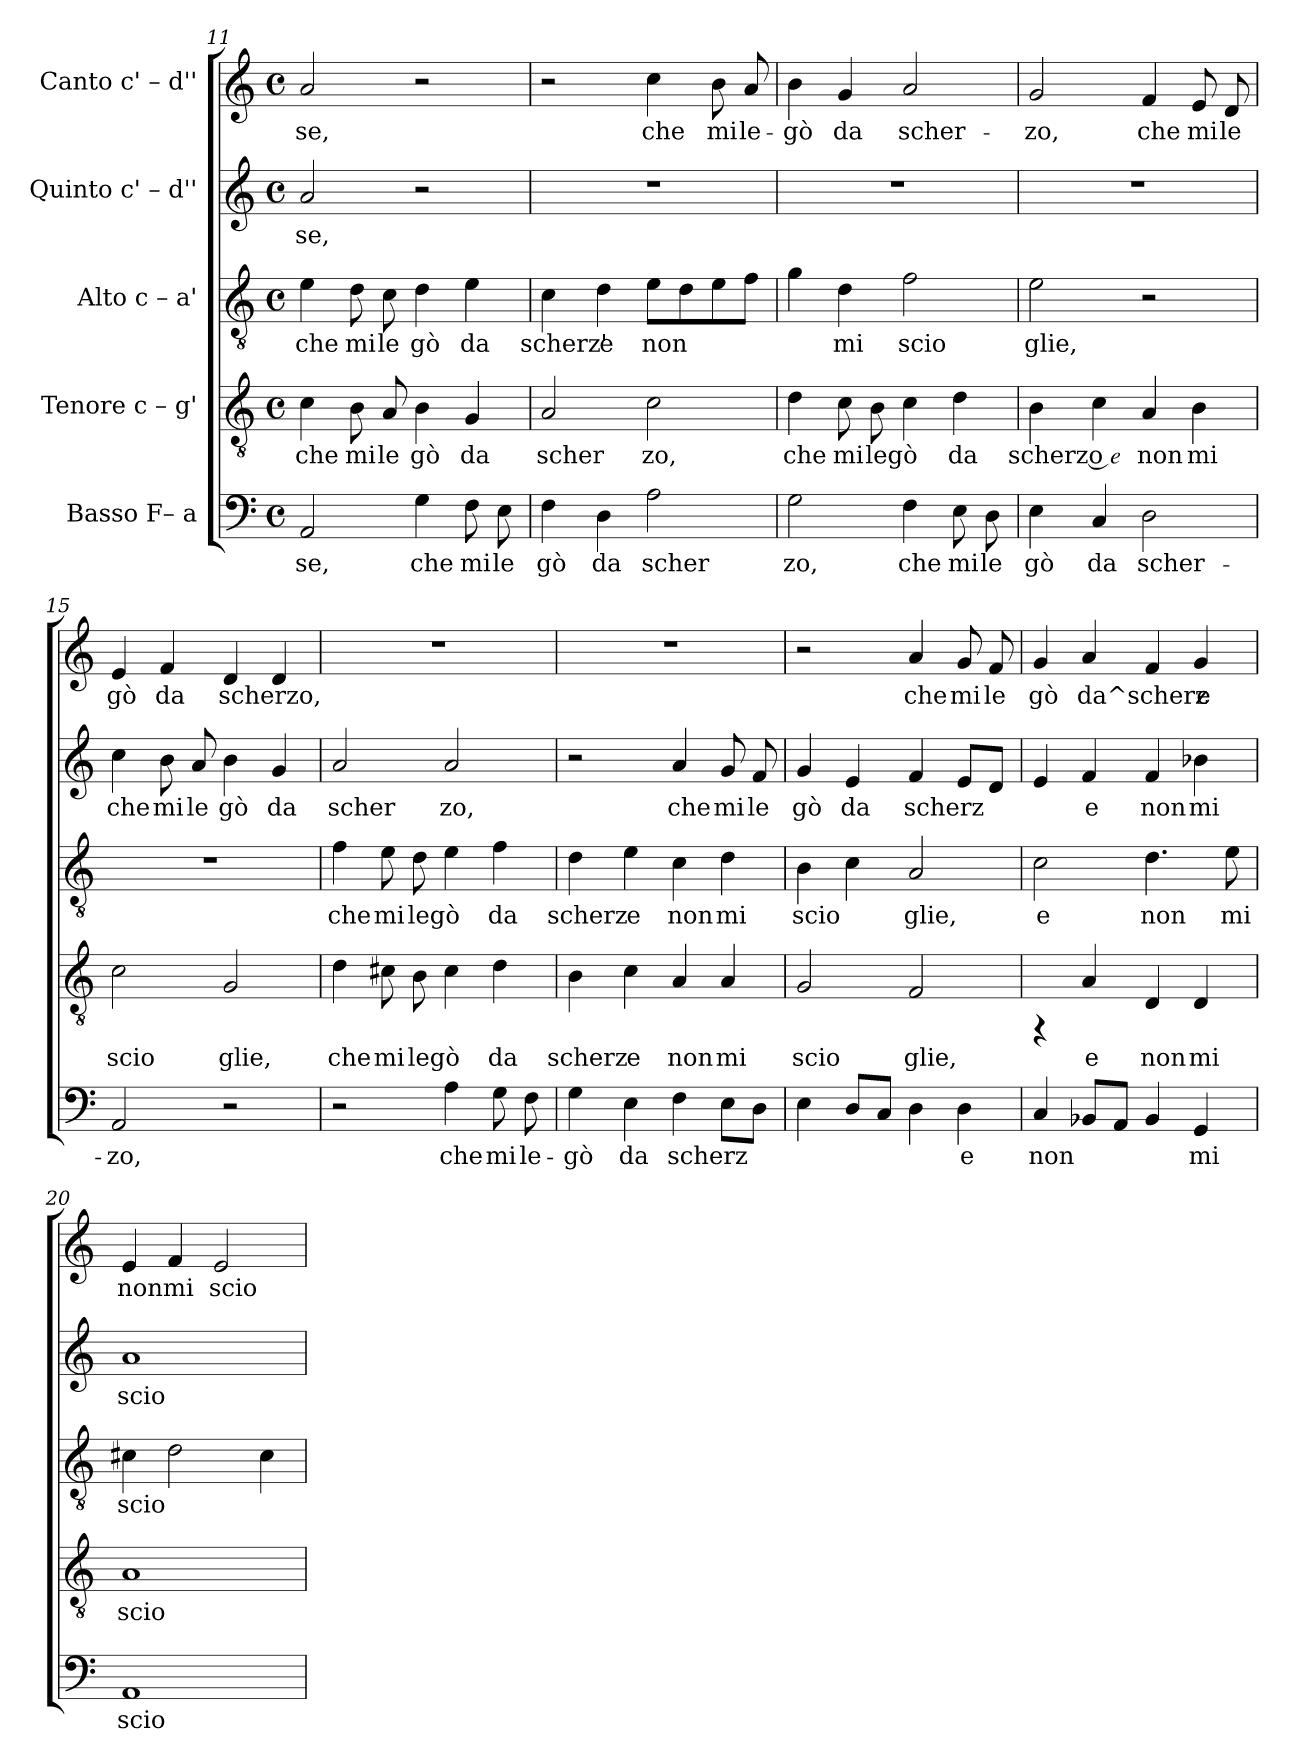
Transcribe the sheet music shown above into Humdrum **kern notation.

**kern	**text	**kern	**text	**kern	**text	**kern	**text	**kern	**text
*part5	*part5	*part4	*part4	*part3	*part3	*part2	*part2	*part1	*part1
*staff5	*staff5	*staff4	*staff4	*staff3	*staff3	*staff2	*staff2	*staff1	*staff1
*I"Basso  F– a	*	*I"Tenore  c – g'	*	*I"Alto  c – a'	*	*I"Quinto  c' – d''	*	*I"Canto  c' – d''	*
*clefF4	*	*clefGv2	*	*clefGv2	*	*clefG2	*	*clefG2	*
*k[]	*	*k[]	*	*k[]	*	*k[]	*	*k[]	*
*C:	*	*C:	*	*C:	*	*C:	*	*C:	*
*M4/4	*	*M4/4	*	*M4/4	*	*M4/4	*	*M4/4	*
*met(c)	*	*met(c)	*	*met(c)	*	*met(c)	*	*met(c)	*
=11	=11	=11	=11	=11	=11	=11	=11	=11	=11
!	!LO:LY:b:rj	!	!LO:LY:b:rj	!	!LO:LY:b:rj	!	!LO:LY:b:rj	!	!LO:LY:b:rj
2AA/	se,	4c\	che	4e\	che	2a/	se,	2a/	-se,
!	!	!	!LO:LY:b:rj	!	!LO:LY:b:rj	!	!	!	!
.	.	8B\	mi	8d\	mi	.	.	.	.
!	!	!	!LO:LY:b:rj	!	!LO:LY:b:rj	!	!	!	!
.	.	8A/	le	8c\	le	.	.	.	.
!	!LO:LY:b:rj	!	!LO:LY:b:rj	!	!LO:LY:b:rj	!	!	!	!
4G\	che	4B\	gò	4d\	gò	2r	.	2r	.
!	!LO:LY:b:rj	!	!LO:LY:b:rj	!	!LO:LY:b:rj	!	!	!	!
8F\	mi	4G/	da	4e\	da	.	.	.	.
!	!LO:LY:b:rj	!	!	!	!	!	!	!	!
8E\	le	.	.	.	.	.	.	.	.
=12	=12	=12	=12	=12	=12	=12	=12	=12	=12
!	!LO:LY:b:rj	!	!LO:LY:b:rj	!	!LO:LY:b:rj	!	!	!	!
4F\	gò	2A/	scher	4c\	scherz'	1r	.	2r	.
!	!LO:LY:b:rj	!	!	!	!LO:LY:b:rj	!	!	!	!
4D\	da	.	.	4d\	e	.	.	.	.
!	!LO:LY:b:rj	!	!LO:LY:b:rj	!	!LO:LY:b:rj	!	!	!	!LO:LY:b:rj
2A\	scher	2c\	zo,	8e\L	non	.	.	4cc\	che
!	!	!	!	!	!LO:LY:b:rj	!	!	!	!
.	.	.	.	8d\	.	.	.	.	.
!	!	!	!	!	!LO:LY:b:rj	!	!	!	!LO:LY:b:rj
.	.	.	.	8e\	.	.	.	8b\	mi
!	!	!	!	!	!LO:LY:b:rj	!	!	!	!LO:LY:b:rj
.	.	.	.	8f\J	.	.	.	8a/	le-
=13	=13	=13	=13	=13	=13	=13	=13	=13	=13
!	!LO:LY:b:rj	!	!LO:LY:b:rj	!	!LO:LY:b:rj	!	!	!	!LO:LY:b:rj
2G\	zo,	4d\	che	4g\	.	1r	.	4b\	-gò
!	!	!	!LO:LY:b:rj	!	!LO:LY:b:rj	!	!	!	!LO:LY:b:rj
.	.	8c\	mi	4d\	mi	.	.	4g/	da
!	!	!	!LO:LY:b:rj	!	!	!	!	!	!
.	.	8B\	legò	.	.	.	.	.	.
!	!LO:LY:b:rj	!	!LO:LY:b:rj	!	!LO:LY:b:rj	!	!	!	!LO:LY:b:rj
4F\	che	4c\	.	2f\	scio	.	.	2a/	scher-
!	!LO:LY:b:rj	!	!LO:LY:b:rj	!	!	!	!	!	!
8E\	mi	4d\	da	.	.	.	.	.	.
!	!LO:LY:b:rj	!	!	!	!	!	!	!	!
8D\	le	.	.	.	.	.	.	.	.
!!LO:PB:g=z
=14	=14	=14	=14	=14	=14	=14	=14	=14	=14
!	!LO:LY:b:rj	!	!LO:LY:b:rj	!	!LO:LY:b:rj	!	!	!	!LO:LY:b:rj
4E\	gò	4B\	scherzo	2e\	glie,	1r	.	2g/	-zo,
!	!LO:LY:b:rj	!	!LO:LY:b:rj	!	!	!	!	!	!
4C/	da	4c\	‿e	.	.	.	.	.	.
!	!LO:LY:b:rj	!	!LO:LY:b:rj	!	!	!	!	!	!LO:LY:b:rj
2D\	scher-	4A/	non	2r	.	.	.	4f/	che
!	!	!	!LO:LY:b:rj	!	!	!	!	!	!LO:LY:b:rj
.	.	4B\	mi	.	.	.	.	8e/	mi
!	!	!	!	!	!	!	!	!	!LO:LY:b:rj
.	.	.	.	.	.	.	.	8d/	le
=15	=15	=15	=15	=15	=15	=15	=15	=15	=15
!	!LO:LY:b:rj	!	!LO:LY:b:rj	!	!	!	!LO:LY:b:rj	!	!LO:LY:b:rj
2AA/	-zo,	2c\	scio	1r	.	4cc\	che	4e/	gò
!	!	!	!	!	!	!	!LO:LY:b:rj	!	!LO:LY:b:rj
.	.	.	.	.	.	8b\	mi	4f/	da
!	!	!	!	!	!	!	!LO:LY:b:rj	!	!
.	.	.	.	.	.	8a/	le	.	.
!	!	!	!LO:LY:b:rj	!	!	!	!LO:LY:b:rj	!	!LO:LY:b:rj
2r	.	2G/	glie,	.	.	4b\	gò	4d/	scherzo,
!	!	!	!	!	!	!	!LO:LY:b:rj	!	!LO:LY:b:rj
.	.	.	.	.	.	4g/	da	4d/	.
=16	=16	=16	=16	=16	=16	=16	=16	=16	=16
!	!	!	!LO:LY:b:rj	!	!LO:LY:b:rj	!	!LO:LY:b:rj	!	!
2r	.	4d\	che	4f\	che	2a/	scher	1r	.
!	!	!	!LO:LY:b:rj	!	!LO:LY:b:rj	!	!	!	!
.	.	8c#X\	mi	8e\	mi	.	.	.	.
!	!	!	!LO:LY:b:rj	!	!LO:LY:b:rj	!	!	!	!
.	.	8B\	legò	8d\	legò	.	.	.	.
!	!LO:LY:b:rj	!	!LO:LY:b:rj	!	!LO:LY:b:rj	!	!LO:LY:b:rj	!	!
4A\	che	4c#\	.	4e\	.	2a/	zo,	.	.
!	!LO:LY:b:rj	!	!LO:LY:b:rj	!	!LO:LY:b:rj	!	!	!	!
8G\	mi	4d\	da	4f\	da	.	.	.	.
!	!LO:LY:b:rj	!	!	!	!	!	!	!	!
8F\	le-	.	.	.	.	.	.	.	.
=17	=17	=17	=17	=17	=17	=17	=17	=17	=17
!	!LO:LY:b:rj	!	!LO:LY:b:rj	!	!LO:LY:b:rj	!	!	!	!
4G\	-gò	4B\	scherz	4d\	scherz	2r	.	1r	.
!	!LO:LY:b:rj	!	!LO:LY:b:rj	!	!LO:LY:b:rj	!	!	!	!
4E\	da	4c\	e	4e\	e	.	.	.	.
!	!LO:LY:b:rj	!	!LO:LY:b:rj	!	!LO:LY:b:rj	!	!LO:LY:b:rj	!	!
4F\	scherz	4A/	non	4c\	non	4a/	che	.	.
!	!LO:LY:b:rj	!	!LO:LY:b:rj	!	!LO:LY:b:rj	!	!LO:LY:b:rj	!	!
8E\L	.	4A/	mi	4d\	mi	8g/	mi	.	.
!	!LO:LY:b:rj	!	!	!	!	!	!LO:LY:b:rj	!	!
8D\J	.	.	.	.	.	8f/	le	.	.
=18	=18	=18	=18	=18	=18	=18	=18	=18	=18
!	!LO:LY:b:rj	!	!LO:LY:b:rj	!	!LO:LY:b:rj	!	!LO:LY:b:rj	!	!
4E\	.	2G/	scio	4B\	scio-	4g/	gò	2r	.
!	!LO:LY:b:rj	!	!	!	!LO:LY:b:rj	!	!LO:LY:b:rj	!	!
8D/L	.	.	.	4c\	--	4e/	da	.	.
!	!LO:LY:b:rj	!	!	!	!	!	!	!	!
8C/J	.	.	.	.	.	.	.	.	.
!	!LO:LY:b:rj	!	!LO:LY:b:rj	!	!LO:LY:b:rj	!	!LO:LY:b:rj	!	!LO:LY:b:rj
4D\	.	2F/	glie,	2A/	-glie,	4f/	scherz	4a/	che
!	!LO:LY:b:rj	!	!	!	!	!	!LO:LY:b:rj	!	!LO:LY:b:rj
4D\	e	.	.	.	.	8e/L	.	8g/	mi
!	!	!	!	!	!	!	!LO:LY:b:rj	!	!LO:LY:b:rj
.	.	.	.	.	.	8d/J	.	8f/	le
=19	=19	=19	=19	=19	=19	=19	=19	=19	=19
!	!LO:LY:b:rj	!	!	!	!LO:LY:b:rj	!	!LO:LY:b:rj	!	!LO:LY:b:rj
4C/	non	4rFF	.	2c\	e	4e/	.	4g/	gò
!	!LO:LY:b:rj	!	!LO:LY:b:rj	!	!	!	!LO:LY:b:rj	!	!LO:LY:b:rj
8BB-X/L	.	4A/	e	.	.	4f/	e	4a/	da^scherz
!	!LO:LY:b:rj	!	!	!	!	!	!	!	!
8AA/J	.	.	.	.	.	.	.	.	.
!	!LO:LY:b:rj	!	!LO:LY:b:rj	!	!LO:LY:b:rj	!	!LO:LY:b:rj	!	!LO:LY:b:rj
4BB-/	.	4D/	non	4.d\	non	4f/	non	4f/	.
!	!LO:LY:b:rj	!	!LO:LY:b:rj	!	!	!	!LO:LY:b:rj	!	!LO:LY:b:rj
4GG/	mi	4D/	mi	.	.	4b-X\	mi	4g/	e
!	!	!	!	!	!LO:LY:b:rj	!	!	!	!
.	.	.	.	8e\	mi	.	.	.	.
!!LO:LB:g=z
=20	=20	=20	=20	=20	=20	=20	=20	=20	=20
!	!LO:LY:b:rj	!	!LO:LY:b:rj	!	!LO:LY:b:rj	!	!LO:LY:b:rj	!	!LO:LY:b:rj
1AA	scio-	1A	scio	4c#X\	scio	1a	scio	4e/	non
!	!	!	!	!	!LO:LY:b:rj	!	!	!	!LO:LY:b:rj
.	.	.	.	2d\	.	.	.	4f/	mi
!	!	!	!	!	!	!	!	!	!LO:LY:b:rj
.	.	.	.	.	.	.	.	2e/	scio
!	!	!	!	!	!LO:LY:b:rj	!	!	!	!
.	.	.	.	4c#\	.	.	.	.	.
=	=	=	=	=	=	=	=	=	=
*-	*-	*-	*-	*-	*-	*-	*-	*-	*-
